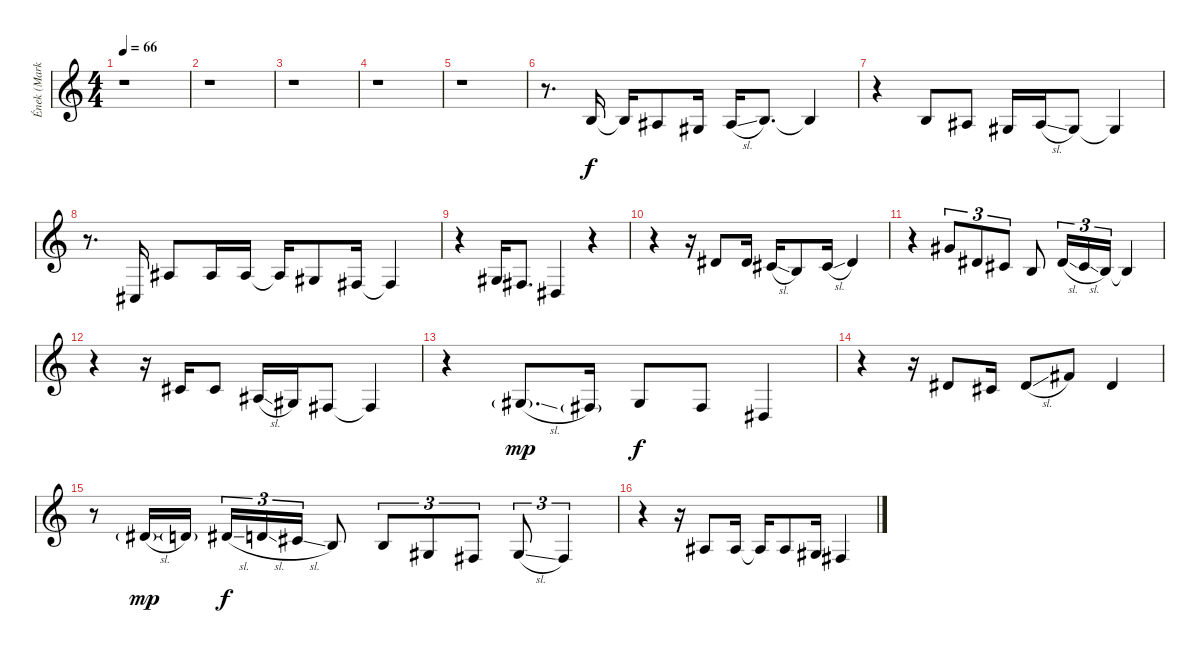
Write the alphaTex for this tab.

\track ("Ének (Mark Boals)" "Ének (Mark") {instrument tenorsax}
\staff {score}
\tuning (E4 B3 G3 D3 A2 E2) {hide}
\ts (4 4)
\tempo 66
\clef g2
\ks c
r.1{dy f} |
r.1 |
r.1 |
r.1 |
r.1 |
r.8{d} 0.2.16 0.2{t}.16 3.3.8 1.3.16 3.3{sl}.16 4.3.8{d} 4.3{t}.4 |
r.4 0.2.8 3.3.8 1.3.16 3.3{sl}.16 1.3.8 1.3{t}.4 |
r.8{d} 4.5.16 3.3.8 3.3.16 3.3.16 3.3{t}.16 1.3.8 4.4.16 4.4{t}.4 |
r.4 1.3.16 4.4.8{d} 1.4.4 r.4 |
r.4 r.16 4.2.8 4.2.16 2.2{sl}.16 0.2.8 2.2{sl}.16 4.2.4 |
r.4 4.1.8{tu (3 2)} 4.2.8{tu (3 2)} 2.2.8{tu (3 2)} 0.2.8 4.2{sl}.16{tu (3 2)} 2.2{sl}.16{tu (3 2)} 0.2.16{tu (3 2)} 0.2{t}.4 |
r.4 r.16 2.2.16 2.2.8 3.3{sl}.16 1.3.16 4.4.8 4.4{t}.4 |
r.4 6.4{sl g}.8{d dy mp} 4.4{g}.16 1.3.8{dy f} 4.4.8 1.4.4 |
r.4 r.16 4.2.8 2.2.16 4.2{sl}.8 7.2.8 4.2.4 |
r.8 4.2{sl g}.16{dy mp} 3.2{g}.16 4.2{sl}.16{tu (3 2) dy f} 3.2{sl}.16{tu (3 2)} 2.2{sl}.16{tu (3 2)} 0.2.8 0.2.8{tu (3 2)} 1.3.8{tu (3 2)} 4.4.8{tu (3 2)} 6.4{sl}.8{tu (3 2)} 4.4.4{tu (3 2)} |
r.4 r.16 3.3.8 3.3.16 3.3{t}.16 3.3.8 1.3.16 4.4.4
